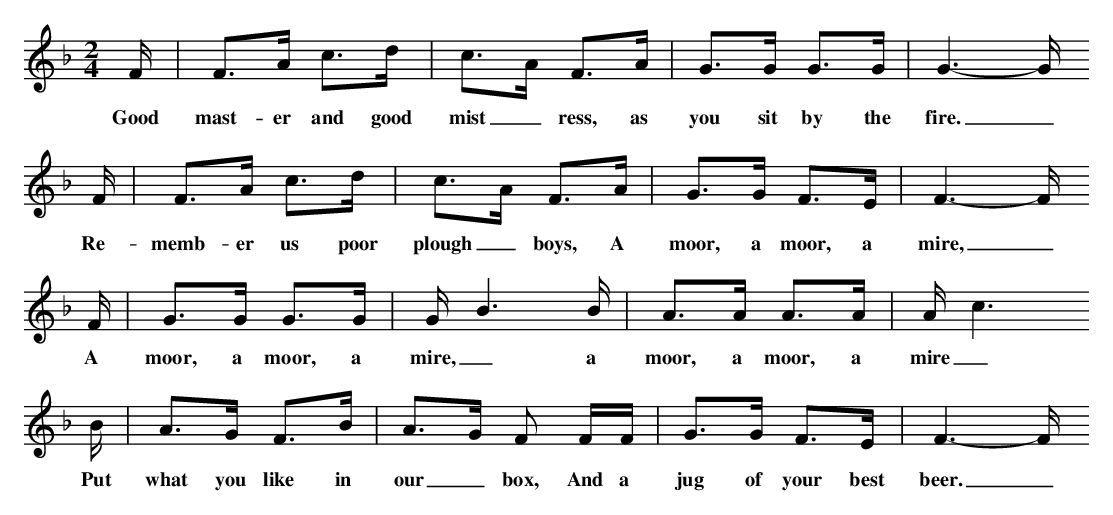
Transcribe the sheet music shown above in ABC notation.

X:1sk55hc2
M:2/4
K:F
F|F3A c3d|c3A F3A|G3G G3G|G6-G
w:Good mast-er and good mist_ress, as you sit by the fire._
F|F3A c3d|c3A F3A|G3G F3E|F6-F
w:Re-memb-er us poor plough_ boys, A moor, a moor, a mire,_
F|G3G G3G|G-B6 B|A3A A3A|A-c6
w:A moor, a moor, a mire,_ a moor, a moor, a mire_.
B|A3G F3B|A3-G F2 FF|G3G F3E|F6-F
w:Put what you like in our_ box, And a jug of your best beer._
